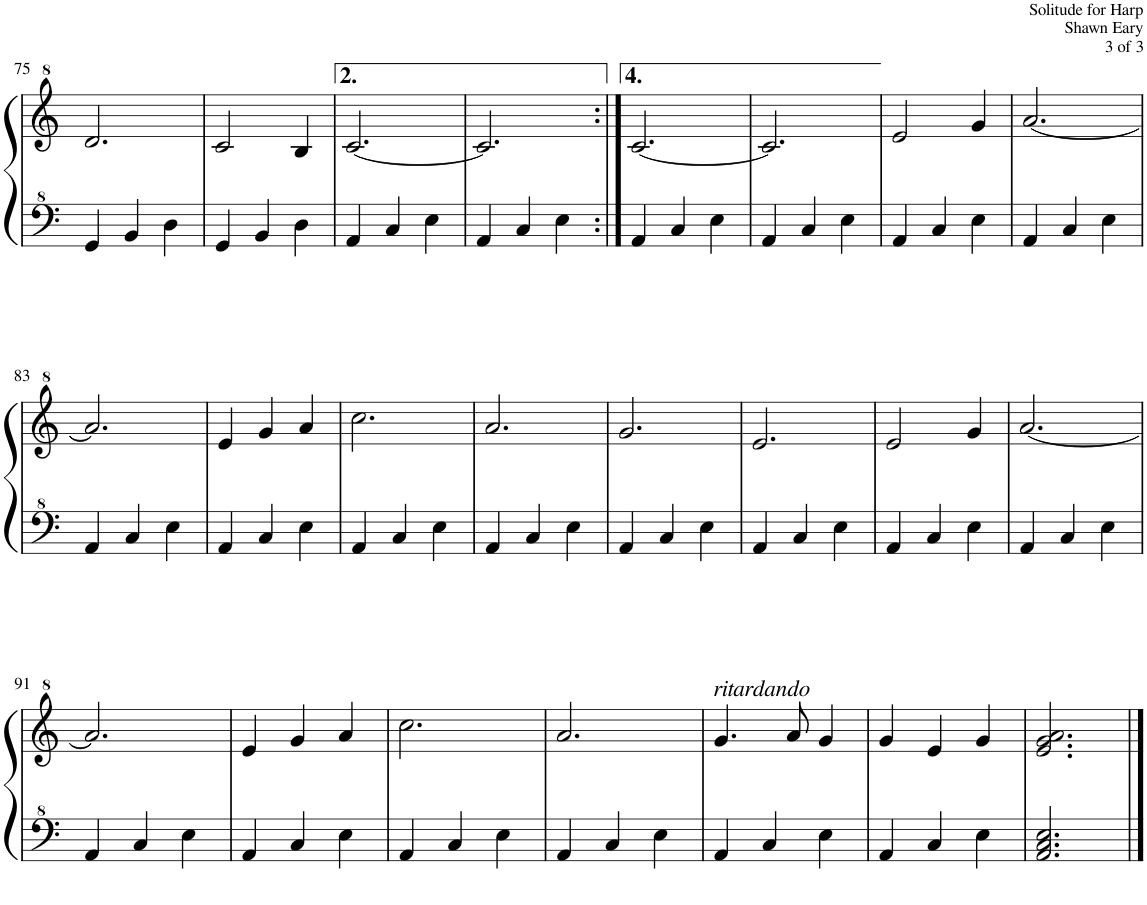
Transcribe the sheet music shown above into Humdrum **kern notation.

**kern	**kern
*part1	*part1
*staff2	*staff1
*I"Harp	*
*I'Hrp.	*
!!LO:PB:g=z
*clefF^4	*clefG^2
*k[]	*k[]
*M3/4	*M3/4
=75	=75
4G/	2.dd/
4B/	.
4d\	.
=76	=76
4G/	2cc/
4B/	.
4d\	4b/
=77	=77
4A/	[2.cc/
4c/	.
4e\	.
=78	=78
4A/	2.cc/]
4c/	.
4e\	.
=79:|!	=79:|!
4A/	[2.cc/
4c/	.
4e\	.
=80	=80
4A/	2.cc/]
4c/	.
4e\	.
=81	=81
4A/	2ee/
4c/	.
4e\	4gg/
=82	=82
4A/	[2.aa/
4c/	.
4e\	.
!!LO:LB:g=z
=83	=83
4A/	2.aa/]
4c/	.
4e\	.
=84	=84
4A/	4ee/
4c/	4gg/
4e\	4aa/
=85	=85
4A/	2.ccc\
4c/	.
4e\	.
=86	=86
4A/	2.aa/
4c/	.
4e\	.
=87	=87
4A/	2.gg/
4c/	.
4e\	.
=88	=88
4A/	2.ee/
4c/	.
4e\	.
=89	=89
4A/	2ee/
4c/	.
4e\	4gg/
=90	=90
4A/	[2.aa/
4c/	.
4e\	.
!!LO:LB:g=z
=91	=91
4A/	2.aa/]
4c/	.
4e\	.
=92	=92
4A/	4ee/
4c/	4gg/
4e\	4aa/
=93	=93
4A/	2.ccc\
4c/	.
4e\	.
=94	=94
4A/	2.aa/
4c/	.
4e\	.
=95	=95
!	!LO:TX:a:i:t=ritardando
4A/	4.gg/
4c/	.
.	8aa/
4e\	4gg/
=96	=96
4A/	4gg/
4c/	4ee/
4e\	4gg/
=97	=97
2.A/ 2.c/ 2.e/	2.ee/ 2.gg/ 2.aa/
==	==
*-	*-
